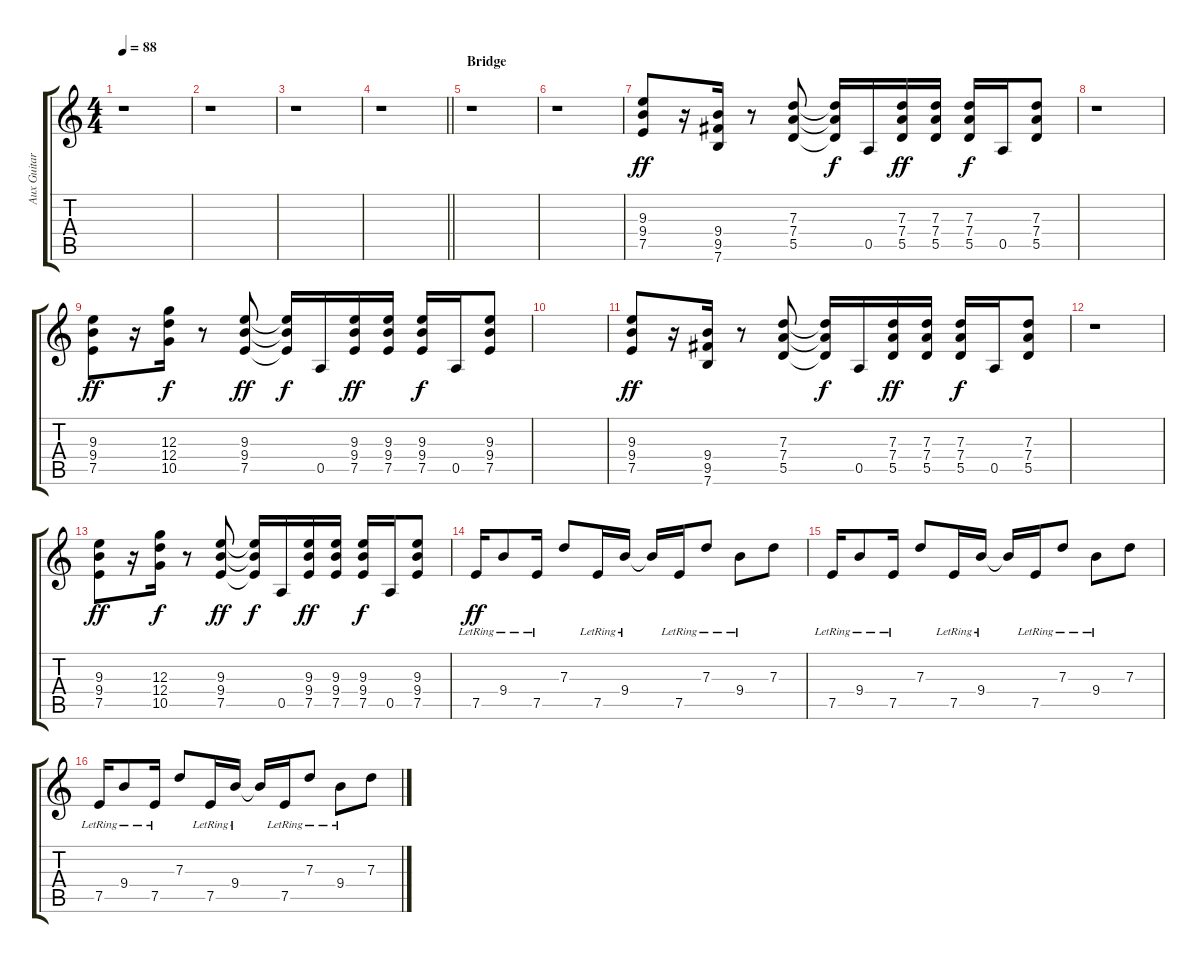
\track ("Aux Guitar" "Aux Guitar") {instrument distortionguitar}
\staff {score tabs}
\tuning (E4 B3 G3 D3 A2 E2) {hide}
\ts (4 4)
\tempo 88
\clef g2
\ks c
r.1{dy ff} |
r.1 |
r.1 |
\barLineRight lightlight
r.1 |
\section ("" "Bridge")
r.1 |
r.1 |
(9.3 9.4 7.5).8 r.16 (9.4 9.5 7.6).16 r.8 (7.3 7.4 5.5).8 (7.3{t} 7.4{t} 5.5{t}).16{dy f} 0.5.16 (7.3 7.4 5.5).16{dy ff} (7.3 7.4 5.5).16 (7.3 7.4 5.5).16{dy f} 0.5.16 (7.3 7.4 5.5).8 |
r.1 |
(9.3 9.4 7.5).8{dy ff} r.16 (12.3 12.4 10.5).16{dy f} r.8 (9.3 9.4 7.5).8{dy ff} (9.3{t} 9.4{t} 7.5{t}).16{dy f} 0.5.16 (9.3 9.4 7.5).16{dy ff} (9.3 9.4 7.5).16 (9.3 9.4 7.5).16{dy f} 0.5.16 (9.3 9.4 7.5).8 |
|
(9.3 9.4 7.5).8{dy ff} r.16 (9.4 9.5 7.6).16 r.8 (7.3 7.4 5.5).8 (7.3{t} 7.4{t} 5.5{t}).16{dy f} 0.5.16 (7.3 7.4 5.5).16{dy ff} (7.3 7.4 5.5).16 (7.3 7.4 5.5).16{dy f} 0.5.16 (7.3 7.4 5.5).8 |
r.1 |
(9.3 9.4 7.5).8{dy ff} r.16 (12.3 12.4 10.5).16{dy f} r.8 (9.3 9.4 7.5).8{dy ff} (9.3{t} 9.4{t} 7.5{t}).16{dy f} 0.5.16 (9.3 9.4 7.5).16{dy ff} (9.3 9.4 7.5).16 (9.3 9.4 7.5).16{dy f} 0.5.16 (9.3 9.4 7.5).8 |
7.5{lr}.16{dy ff} 9.4{lr}.8 7.5{lr}.16 7.3.8 7.5{lr}.16 9.4{lr}.16 9.4{t}.16 7.5{lr}.16 7.3{lr}.8 9.4{lr}.8 7.3.8 |
7.5{lr}.16 9.4{lr}.8 7.5{lr}.16 7.3.8 7.5{lr}.16 9.4{lr}.16 9.4{t}.16 7.5{lr}.16 7.3{lr}.8 9.4{lr}.8 7.3.8 |
7.5{lr}.16 9.4{lr}.8 7.5{lr}.16 7.3.8 7.5{lr}.16 9.4{lr}.16 9.4{t}.16 7.5{lr}.16 7.3{lr}.8 9.4{lr}.8 7.3.8
